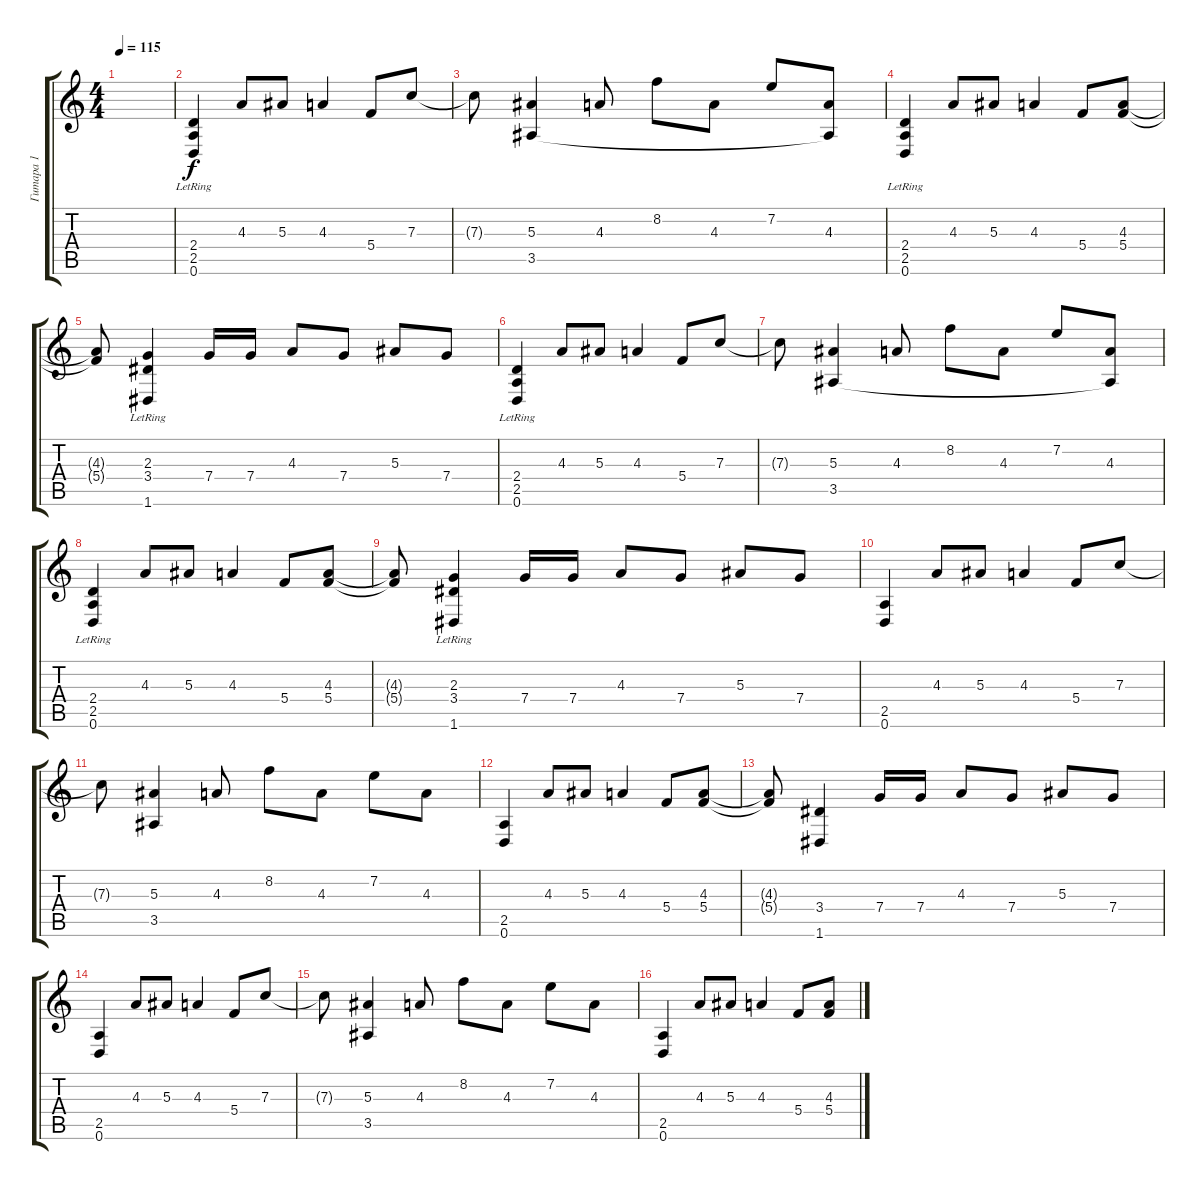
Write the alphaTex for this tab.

\track ("Гитара 1  (2)" "Гитара 1  ") {instrument acousticguitarnylon}
\staff {score tabs}
\tuning (D4 A3 F3 C3 G2 D2) {hide}
\ts (4 4)
\tempo 115
\clef g2
\ks c
|
(2.4{lr} 2.5{lr} 0.6{lr}).4 4.3.8 5.3.8 4.3.4 5.4.8 7.3.8 |
7.3{t}.8 (5.3 3.5).4 4.3.8 8.2.8 4.3.8 7.2.8 (4.3 3.5{t}).8 |
(2.4{lr} 2.5{lr} 0.6{lr}).4 4.3.8 5.3.8 4.3.4 5.4.8 (4.3 5.4).8 |
(4.3{t} 5.4{t}).8 (2.3 3.4 1.6{lr}).4 7.4.16 7.4.16 4.3.8 7.4.8 5.3.8 7.4.8 |
(2.4{lr} 2.5{lr} 0.6{lr}).4 4.3.8 5.3.8 4.3.4 5.4.8 7.3.8 |
7.3{t}.8 (5.3 3.5).4 4.3.8 8.2.8 4.3.8 7.2.8 (4.3 3.5{t}).8 |
(2.4{lr} 2.5{lr} 0.6{lr}).4 4.3.8 5.3.8 4.3.4 5.4.8 (4.3 5.4).8 |
(4.3{t} 5.4{t}).8 (2.3 3.4 1.6{lr}).4 7.4.16 7.4.16 4.3.8 7.4.8 5.3.8 7.4.8 |
(2.5 0.6).4{instrument distortionguitar} 4.3.8 5.3.8 4.3.4 5.4.8 7.3.8 |
7.3{t}.8 (5.3 3.5).4 4.3.8 8.2.8 4.3.8 7.2.8 4.3.8 |
(2.5 0.6).4 4.3.8 5.3.8 4.3.4 5.4.8 (4.3 5.4).8 |
(4.3{t} 5.4{t}).8 (3.4 1.6).4 7.4.16 7.4.16 4.3.8 7.4.8 5.3.8 7.4.8 |
(2.5 0.6).4 4.3.8 5.3.8 4.3.4 5.4.8 7.3.8 |
7.3{t}.8 (5.3 3.5).4 4.3.8 8.2.8 4.3.8 7.2.8 4.3.8 |
(2.5 0.6).4 4.3.8 5.3.8 4.3.4 5.4.8 (4.3 5.4).8
